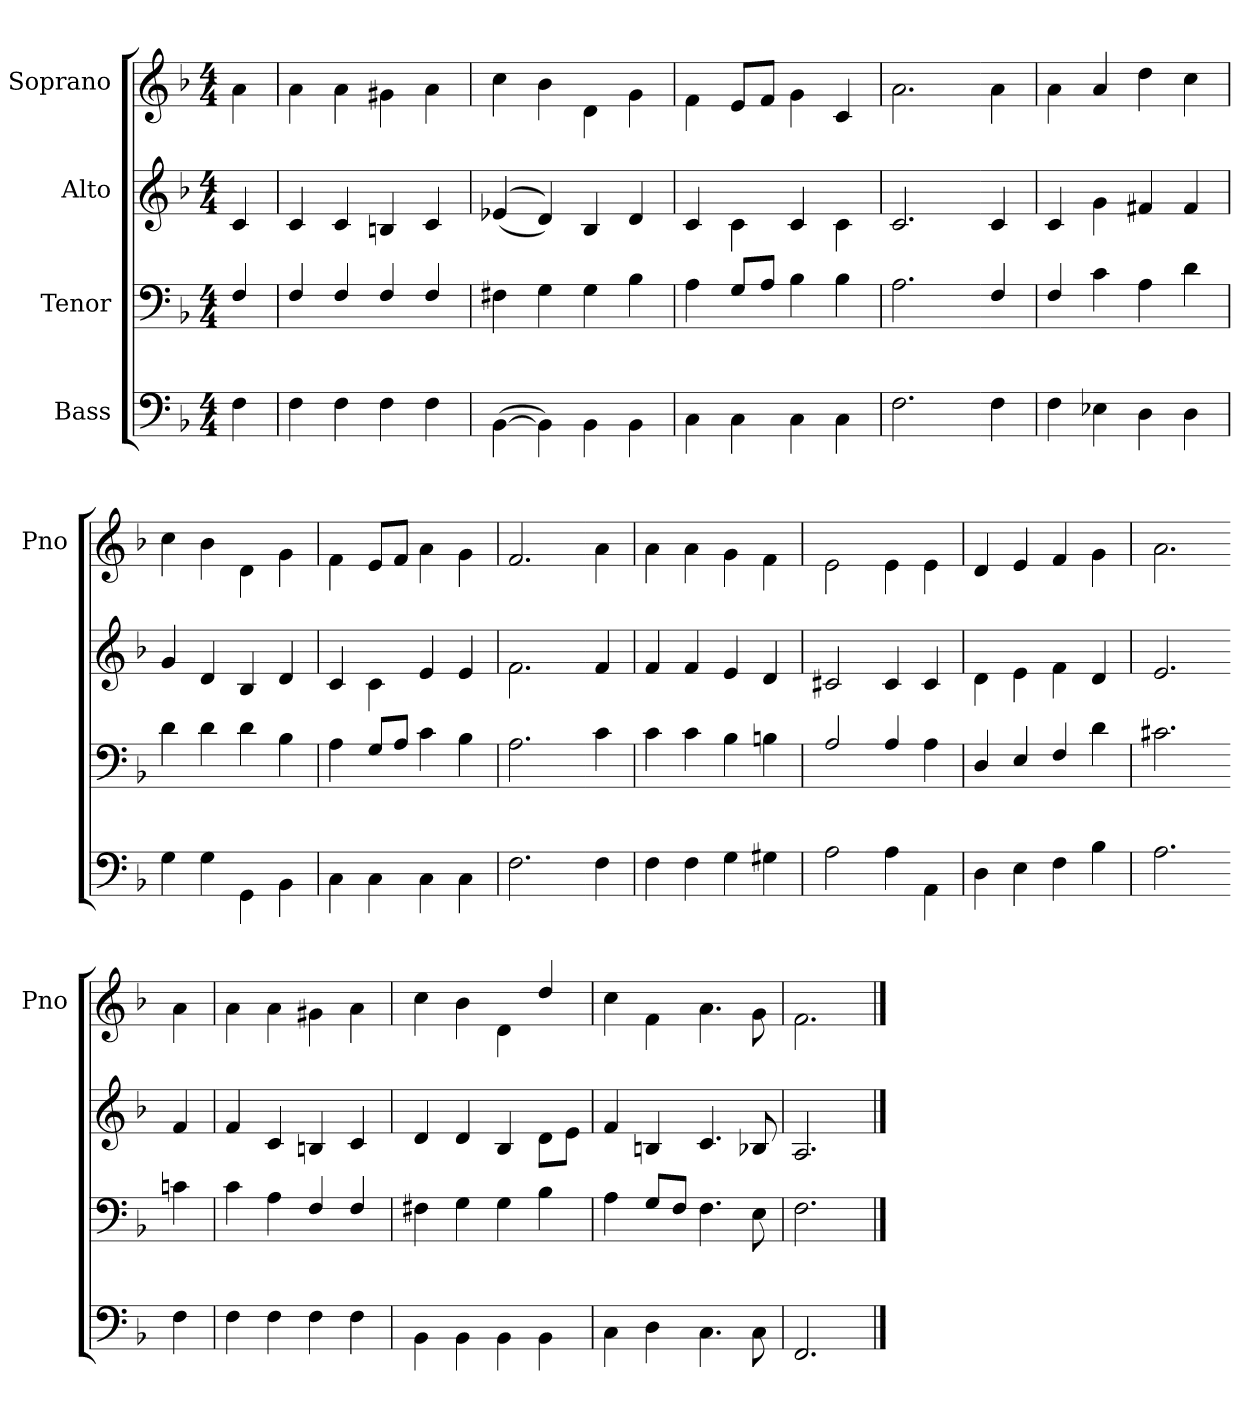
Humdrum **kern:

**kern	**kern	**kern	**kern
*part4	*part3	*part2	*part1
*staff4	*staff3	*staff2	*staff1
*I"Bass	*I"Tenor	*I"Alto	*I"Soprano
*	*	*	*I'Pno
*clefF4	*clefF4	*clefG2	*clefG2
*k[b-]	*k[b-]	*k[b-]	*k[b-]
*F:	*F:	*F:	*F:
*M4/4	*M4/4	*M4/4	*M4/4
=	=	=	=
4F\	4F/	4c/	4a\
=	=	=	=
4F\	4F/	4c/	4a\
4F\	4F/	4c/	4a\
4F\	4F/	4Bn/	4g#X\
4F\	4F/	4c/	4a\
=	=	=	=
(>[4BB-\	4F#X\	(>(<4e-X/	4cc\
4BB-\])	4G\	4d/))	4b-\
4BB-\	4G\	4B-/	4d\
4BB-\	4B-\	4d/	4g\
=	=	=	=
4C\	4A\	4c/	4f\
4C\	8G/L	4c\	8e/L
.	8A/J	.	8f/J
4C\	4B-\	4c/	4g\
4C\	4B-\	4c\	4c/
=	=	=	=
2.F\	2.A\	2.c/	2.a\
=-	=-	=-	=-
4F\	4F/	4c/	4a\
=	=	=	=
4F\	4F/	4c/	4a\
4E-X\	4c\	4g\	4a/
4D\	4A\	4f#X/	4dd\
4D\	4d\	4f#/	4cc\
=	=	=	=
4G\	4d\	4g/	4cc\
4G\	4d\	4d/	4b-\
4GG\	4d\	4B-/	4d\
4BB-\	4B-\	4d/	4g\
=	=	=	=
4C\	4A\	4c/	4f\
4C\	8G/L	4c\	8e/L
.	8A/J	.	8f/J
4C\	4c\	4e/	4a\
4C\	4B-\	4e/	4g\
=	=	=	=
2.F\	2.A\	2.f\	2.f/
=-	=-	=-	=-
4F\	4c\	4f/	4a\
=	=	=	=
4F\	4c\	4f/	4a\
4F\	4c\	4f/	4a\
4G\	4B-\	4e/	4g\
4G#X\	4Bn\	4d/	4f\
=	=	=	=
2A\	2A/	2c#X/	2e\
4A\	4A/	4c#/	4e\
4AA\	4A\	4c#/	4e\
=	=	=	=
4D\	4D/	4d\	4d/
4E\	4E/	4e\	4e/
4F\	4F/	4f\	4f/
4B-\	4d\	4d/	4g\
=	=	=	=
2.A\	2.c#X\	2.e/	2.a\
=-	=-	=-	=-
4F\	4cn\	4f/	4a\
=	=	=	=
4F\	4c\	4f/	4a\
4F\	4A\	4c/	4a\
4F\	4F/	4Bn/	4g#X\
4F\	4F/	4c/	4a\
=	=	=	=
4BB-\	4F#X\	4d/	4cc\
4BB-\	4G\	4d/	4b-\
4BB-\	4G\	4B-/	4d\
4BB-\	4B-\	8d\L	4dd/
.	.	8e\J	.
=	=	=	=
4C\	4A\	4f/	4cc\
4D\	8G/L	4Bn/	4f\
.	8F/J	.	.
4.C\	4.F\	4.c/	4.a\
8C\	8E\	8B-X/	8g\
=	=	=	=
2.FF/	2.F\	2.A/	2.f\
==	==	==	==
*-	*-	*-	*-
